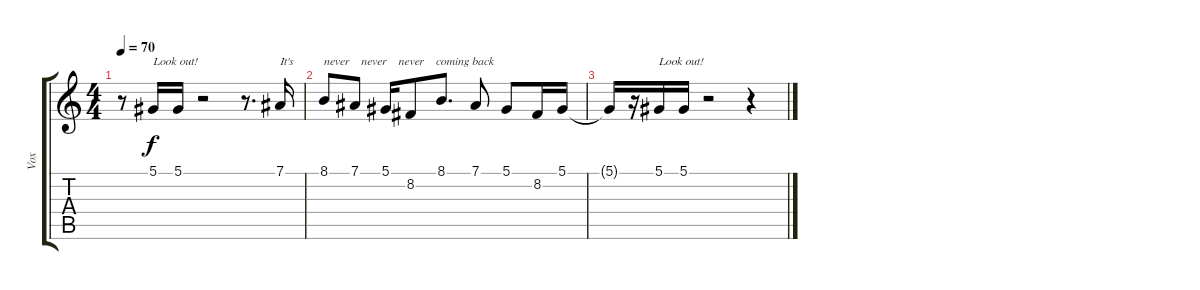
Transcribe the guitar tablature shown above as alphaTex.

\track ("Vox" "Vox") {instrument englishhorn}
\staff {score tabs}
\tuning (Eb4 Bb3 Gb3 Db3 Ab2 Eb2) {hide}
\ts (4 4)
\tempo 70
\clef g2
\ks c
r.8{dy f} 5.1.16{txt "Look out!"} 5.1.16 r.2 r.8{d} 7.1.16{txt "It's"} |
8.1.8{txt "never    never    never    coming back"} 7.1.8 5.1.16 8.2.8 8.1.8{d} 7.1.8 5.1.8 8.2.16 5.1.16 |
5.1{t}.16 r.16 5.1.16{txt "Look out!"} 5.1.16 r.2 r.4
